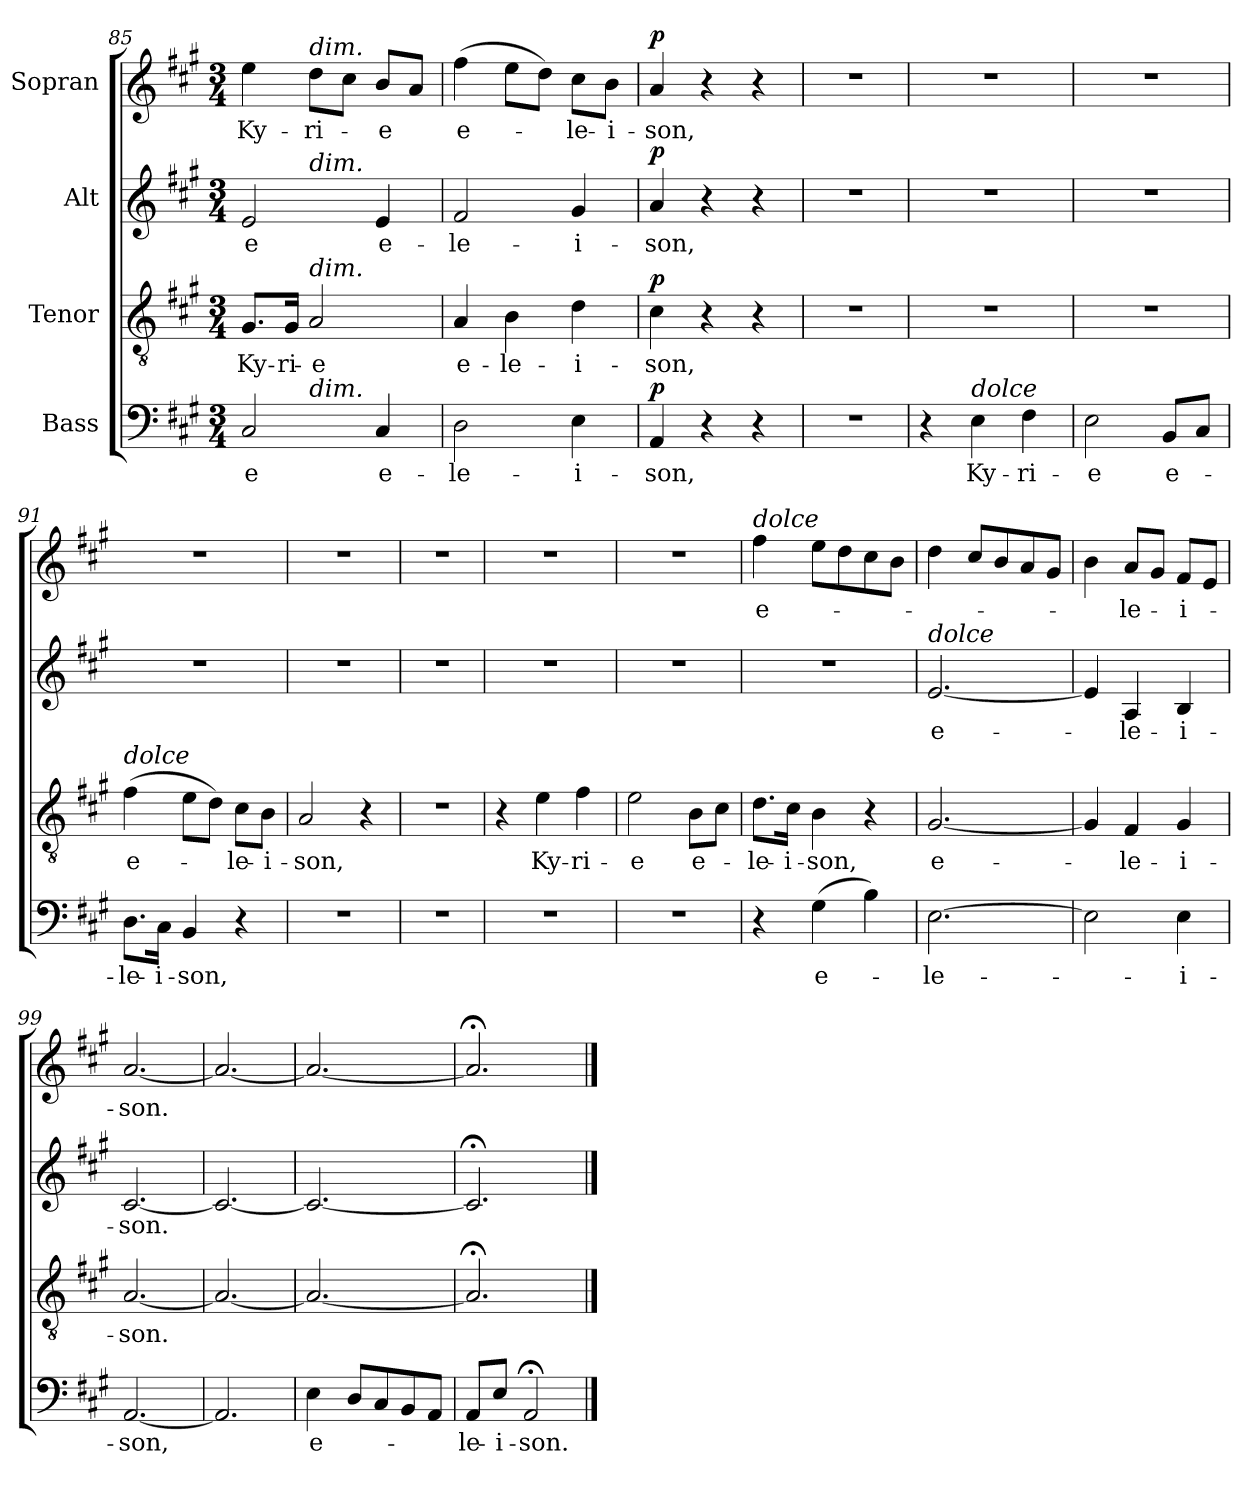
**kern	**text	**dynam	**kern	**text	**dynam	**kern	**text	**dynam	**kern	**text	**dynam
*part4	*part4	*part4	*part3	*part3	*part3	*part2	*part2	*part2	*part1	*part1	*part1
*staff4	*staff4	*staff4	*staff3	*staff3	*staff3	*staff2	*staff2	*staff2	*staff1	*staff1	*staff1
*I"Bass	*	*	*I"Tenor	*	*	*I"Alt	*	*	*I"Sopran	*	*
*clefF4	*	*	*clefGv2	*	*	*clefG2	*	*	*clefG2	*	*
*k[f#c#g#]	*	*	*k[f#c#g#]	*	*	*k[f#c#g#]	*	*	*k[f#c#g#]	*	*
*A:	*	*	*A:	*	*	*A:	*	*	*A:	*	*
*M3/4	*	*	*M3/4	*	*	*M3/4	*	*	*M3/4	*	*
=85	=85	=85	=85	=85	=85	=85	=85	=85	=85	=85	=85
!	!LO:LY:b	!	!	!LO:LY:b	!	!	!LO:LY:b	!	!	!LO:LY:b	!
*^	*	*	*	*	*	*^	*	*	*	*	*
2C#/	4ryy	-e	.	8.G#/L	Ky-	.	2e/	4ryy	-e	.	4ee\	Ky-	.
!	!	!	!	!	!LO:LY:b	!	!	!	!	!	!	!	!
.	.	.	.	16G#/Jk	-ri-	.	.	.	.	.	.	.	.
!	!	!	!	!	!	!	!	!	!	!	!LO:TX:a:i:t=dim.	!	!
!	!	!	!	!	!	!	!	!LO:TX:a:i:t=dim.	!	!	!	!	!
!	!	!	!	!LO:TX:a:i:t=dim.	!	!	!	!	!	!	!	!	!
!	!LO:TX:a:i:t=dim.	!	!	!	!	!	!	!	!	!	!	!	!
!	!	!	!	!	!LO:LY:b	!	!	!	!	!	!	!LO:LY:b	!
.	2ryy	.	.	2A/	-e	.	.	2ryy	.	.	8dd\L	-ri-	.
.	.	.	.	.	.	.	.	.	.	.	8cc#\J	.	.
!	!	!LO:LY:b	!	!	!	!	!	!	!LO:LY:b	!	!	!LO:LY:b	!
4C#/	.	e-	.	.	.	.	4e/	.	e-	.	8b/L	-e	.
.	.	.	.	.	.	.	.	.	.	.	8a/J	.	.
=86	=86	=86	=86	=86	=86	=86	=86	=86	=86	=86	=86	=86	=86
!	!	!LO:LY:b	!	!	!LO:LY:b	!	!	!	!LO:LY:b	!	!	!LO:LY:b	!
*v	*v	*	*	*	*	*	*v	*v	*	*	*	*	*
2D\	-le-	.	4A/	e-	.	2f#/	-le-	.	(>4ff#\	e-	.
!	!	!	!	!LO:LY:b	!	!	!	!	!	!	!
.	.	.	4B\	-le-	.	.	.	.	8ee\L	.	.
.	.	.	.	.	.	.	.	.	8dd\J)	.	.
!	!LO:LY:b	!	!	!LO:LY:b	!	!	!LO:LY:b	!	!	!LO:LY:b	!
4E\	-i-	.	4d\	-i-	.	4g#/	-i-	.	8cc#\L	-le-	.
!	!	!	!	!	!	!	!	!	!	!LO:LY:b	!
.	.	.	.	.	.	.	.	.	8b\J	-i-	.
!!LO:PB:g=z
=87	=87	=87	=87	=87	=87	=87	=87	=87	=87	=87	=87
!	!LO:LY:b	!LO:DY:a	!	!LO:LY:b	!LO:DY:a	!	!LO:LY:b	!LO:DY:a	!	!LO:LY:b	!LO:DY:a
4AA/	-son,	p	4c#\	-son,	p	4a/	-son,	p	4a/	-son,	p
4r	.	.	4r	.	.	4r	.	.	4r	.	.
4r	.	.	4r	.	.	4r	.	.	4r	.	.
=88	=88	=88	=88	=88	=88	=88	=88	=88	=88	=88	=88
2.r	.	.	2.r	.	.	2.r	.	.	2.r	.	.
=89	=89	=89	=89	=89	=89	=89	=89	=89	=89	=89	=89
4r	.	.	2.r	.	.	2.r	.	.	2.r	.	.
!LO:TX:a:i:t=dolce	!	!	!	!	!	!	!	!	!	!	!
!	!LO:LY:b	!	!	!	!	!	!	!	!	!	!
4E\	Ky-	.	.	.	.	.	.	.	.	.	.
!	!LO:LY:b	!	!	!	!	!	!	!	!	!	!
4F#\	-ri-	.	.	.	.	.	.	.	.	.	.
=90	=90	=90	=90	=90	=90	=90	=90	=90	=90	=90	=90
!	!LO:LY:b	!	!	!	!	!	!	!	!	!	!
2E\	-e	.	2.r	.	.	2.r	.	.	2.r	.	.
!	!LO:LY:b	!	!	!	!	!	!	!	!	!	!
8BB/L	e-	.	.	.	.	.	.	.	.	.	.
8C#/J	.	.	.	.	.	.	.	.	.	.	.
=91	=91	=91	=91	=91	=91	=91	=91	=91	=91	=91	=91
!	!	!	!LO:TX:a:i:t=dolce	!	!	!	!	!	!	!	!
!	!LO:LY:b	!	!	!LO:LY:b	!	!	!	!	!	!	!
8.D\L	-le-	.	(>4f#\	e-	.	2.r	.	.	2.r	.	.
!	!LO:LY:b	!	!	!	!	!	!	!	!	!	!
16C#\Jk	-i-	.	.	.	.	.	.	.	.	.	.
!	!LO:LY:b	!	!	!	!	!	!	!	!	!	!
4BB/	-son,	.	8e\L	.	.	.	.	.	.	.	.
.	.	.	8d\J)	.	.	.	.	.	.	.	.
!	!	!	!	!LO:LY:b	!	!	!	!	!	!	!
4r	.	.	8c#\L	-le-	.	.	.	.	.	.	.
!	!	!	!	!LO:LY:b	!	!	!	!	!	!	!
.	.	.	8B\J	-i-	.	.	.	.	.	.	.
=92	=92	=92	=92	=92	=92	=92	=92	=92	=92	=92	=92
!	!	!	!	!LO:LY:b	!	!	!	!	!	!	!
2.r	.	.	2A/	-son,	.	2.r	.	.	2.r	.	.
.	.	.	4r	.	.	.	.	.	.	.	.
=93	=93	=93	=93	=93	=93	=93	=93	=93	=93	=93	=93
2.r	.	.	2.r	.	.	2.r	.	.	2.r	.	.
!!LO:LB:g=z
=94	=94	=94	=94	=94	=94	=94	=94	=94	=94	=94	=94
2.r	.	.	4r	.	.	2.r	.	.	2.r	.	.
!	!	!	!	!LO:LY:b	!	!	!	!	!	!	!
.	.	.	4e\	Ky-	.	.	.	.	.	.	.
!	!	!	!	!LO:LY:b	!	!	!	!	!	!	!
.	.	.	4f#\	-ri-	.	.	.	.	.	.	.
=95	=95	=95	=95	=95	=95	=95	=95	=95	=95	=95	=95
!	!	!	!	!LO:LY:b	!	!	!	!	!	!	!
2.r	.	.	2e\	-e	.	2.r	.	.	2.r	.	.
!	!	!	!	!LO:LY:b	!	!	!	!	!	!	!
.	.	.	8B\L	e-	.	.	.	.	.	.	.
.	.	.	8c#\J	.	.	.	.	.	.	.	.
=96	=96	=96	=96	=96	=96	=96	=96	=96	=96	=96	=96
!	!	!	!	!	!	!	!	!	!LO:TX:a:i:t=dolce	!	!
!	!	!	!	!LO:LY:b	!	!	!	!	!	!LO:LY:b	!
4r	.	.	8.d\L	-le-	.	2.r	.	.	4ff#\	e-	.
!	!	!	!	!LO:LY:b	!	!	!	!	!	!	!
.	.	.	16c#\Jk	-i-	.	.	.	.	.	.	.
!	!LO:LY:b	!	!	!LO:LY:b	!	!	!	!	!	!	!
(>4G#\	e-	.	4B\	-son,	.	.	.	.	8ee\L	.	.
.	.	.	.	.	.	.	.	.	8dd\	.	.
4B\)	.	.	4r	.	.	.	.	.	8cc#\	.	.
.	.	.	.	.	.	.	.	.	8b\J	.	.
=97	=97	=97	=97	=97	=97	=97	=97	=97	=97	=97	=97
!	!	!	!	!	!	!LO:TX:a:i:t=dolce	!	!	!	!	!
!	!LO:LY:b	!	!	!LO:LY:b	!	!	!LO:LY:b	!	!	!	!
[2.E\	-le-	.	[2.G#/	e-	.	[2.e/	e-	.	4dd\	.	.
.	.	.	.	.	.	.	.	.	8cc#/L	.	.
.	.	.	.	.	.	.	.	.	8b/	.	.
.	.	.	.	.	.	.	.	.	8a/	.	.
.	.	.	.	.	.	.	.	.	8g#/J	.	.
=98	=98	=98	=98	=98	=98	=98	=98	=98	=98	=98	=98
2E\]	.	.	4G#/]	.	.	4e/]	.	.	4b\	.	.
!	!	!	!	!LO:LY:b	!	!	!LO:LY:b	!	!	!LO:LY:b	!
.	.	.	4F#/	-le-	.	4A/	-le-	.	8a/L	-le-	.
.	.	.	.	.	.	.	.	.	8g#/J	.	.
!	!LO:LY:b	!	!	!LO:LY:b	!	!	!LO:LY:b	!	!	!LO:LY:b	!
4E\	-i-	.	4G#/	-i-	.	4B/	-i-	.	8f#/L	-i-	.
.	.	.	.	.	.	.	.	.	8e/J	.	.
=99	=99	=99	=99	=99	=99	=99	=99	=99	=99	=99	=99
!	!LO:LY:b	!	!	!LO:LY:b	!	!	!LO:LY:b	!	!	!LO:LY:b	!
[2.AA/	-son,	.	[2.A/	-son.	.	[2.c#/	-son.	.	[2.a/	-son.	.
=100	=100	=100	=100	=100	=100	=100	=100	=100	=100	=100	=100
2.AA/]	.	.	2.A/_	.	.	2.c#/_	.	.	2.a/_	.	.
!!LO:PB:g=z
=101	=101	=101	=101	=101	=101	=101	=101	=101	=101	=101	=101
!	!LO:LY:b	!	!	!	!	!	!	!	!	!	!
4E\	e-	.	2.A/_	.	.	2.c#/_	.	.	2.a/_	.	.
8D/L	.	.	.	.	.	.	.	.	.	.	.
8C#/	.	.	.	.	.	.	.	.	.	.	.
8BB/	.	.	.	.	.	.	.	.	.	.	.
8AA/J	.	.	.	.	.	.	.	.	.	.	.
=102	=102	=102	=102	=102	=102	=102	=102	=102	=102	=102	=102
!	!LO:LY:b	!	!	!	!	!	!	!	!	!	!
8AA/L	-le-	.	2.A;</]	.	.	2.c#;</]	.	.	2.a;</]	.	.
!	!LO:LY:b	!	!	!	!	!	!	!	!	!	!
8E/J	-i-	.	.	.	.	.	.	.	.	.	.
!	!LO:LY:b	!	!	!	!	!	!	!	!	!	!
2AA;</	-son.	.	.	.	.	.	.	.	.	.	.
==	==	==	==	==	==	==	==	==	==	==	==
*-	*-	*-	*-	*-	*-	*-	*-	*-	*-	*-	*-
